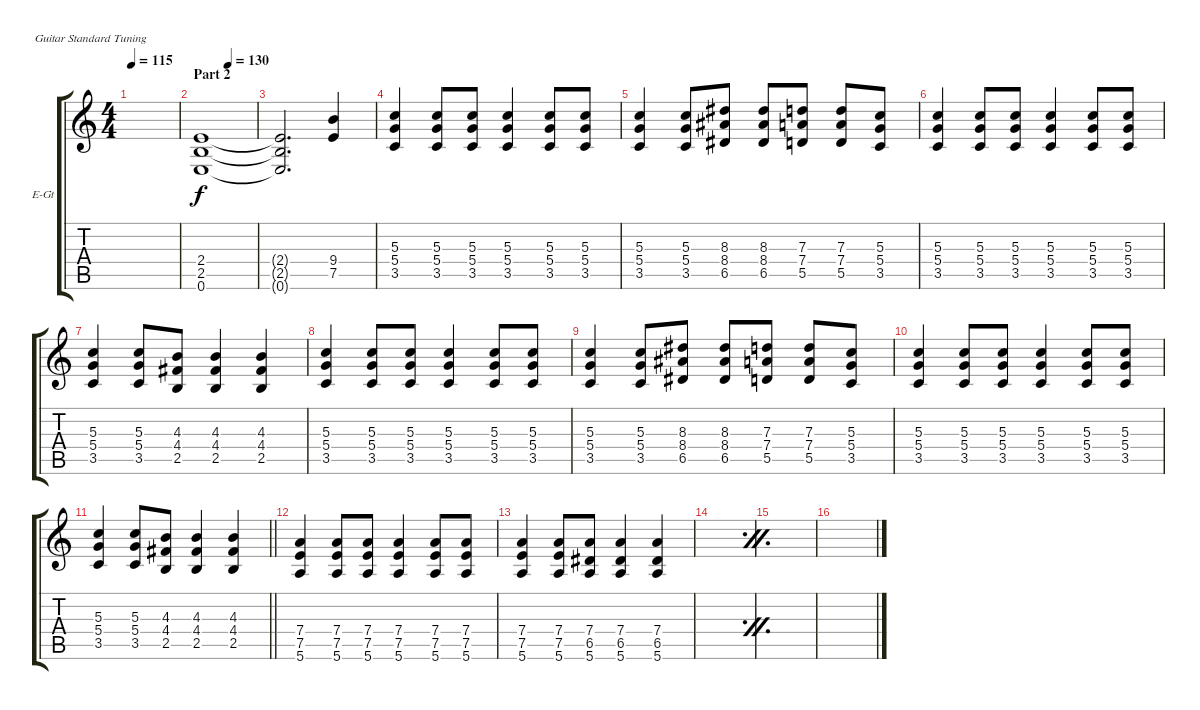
\defaultSystemsLayout 4
\bracketExtendMode groupsimilarinstruments
\firstSystemTrackNameOrientation horizontal
\otherSystemsTrackNameOrientation horizontal
\track ("Guitar 2" "E-Gt") {instrument distortionguitar}
\staff {score tabs}
\tuning (E4 B3 G3 D3 A2 E2)
\ts (4 4)
\tempo 115
\clef g2
\ks aminor
|
\section ("" "Part 2")
\tempo (130 0.5)
(0.6 2.5 2.4).1 |
(0.6{t} 2.5{t} 2.4{t}).2{d} (7.5 9.4).4 |
(3.5 5.4 5.3).4 (3.5 5.4 5.3).8 (3.5 5.4 5.3).8 (3.5 5.4 5.3).4 (3.5 5.4 5.3).8 (3.5 5.4 5.3).8 |
(3.5 5.4 5.3).4 (3.5 5.4 5.3).8 (6.5 8.4 8.3).8 (6.5 8.4 8.3).8 (5.5 7.4 7.3).8 (5.5 7.4 7.3).8 (3.5 5.4 5.3).8 |
(3.5 5.4 5.3).4 (3.5 5.4 5.3).8 (3.5 5.4 5.3).8 (3.5 5.4 5.3).4 (3.5 5.4 5.3).8 (3.5 5.4 5.3).8 |
(3.5 5.4 5.3).4 (3.5 5.4 5.3).8 (2.5 4.4 4.3).8 (2.5 4.4 4.3).4 (2.5 4.4 4.3).4 |
(3.5 5.4 5.3).4 (3.5 5.4 5.3).8 (3.5 5.4 5.3).8 (3.5 5.4 5.3).4 (3.5 5.4 5.3).8 (3.5 5.4 5.3).8 |
(3.5 5.4 5.3).4 (3.5 5.4 5.3).8 (6.5 8.4 8.3).8 (6.5 8.4 8.3).8 (5.5 7.4 7.3).8 (5.5 7.4 7.3).8 (3.5 5.4 5.3).8 |
(3.5 5.4 5.3).4 (3.5 5.4 5.3).8 (3.5 5.4 5.3).8 (3.5 5.4 5.3).4 (3.5 5.4 5.3).8 (3.5 5.4 5.3).8 |
\barLineRight lightlight
(3.5 5.4 5.3).4 (3.5 5.4 5.3).8 (2.5 4.4 4.3).8 (2.5 4.4 4.3).4 (2.5 4.4 4.3).4 |
(5.6 7.5 7.4).4 (5.6 7.5 7.4).8 (5.6 7.5 7.4).8 (5.6 7.5 7.4).4 (5.6 7.5 7.4).8 (5.6 7.5 7.4).8 |
(5.6 7.5 7.4).4 (5.6 7.5 7.4).8 (5.6 6.5 7.4).8 (5.6 6.5 7.4).4 (5.6 6.5 7.4).4 |
\simile firstofdouble
|
\simile secondofdouble
|
\simile firstofdouble
